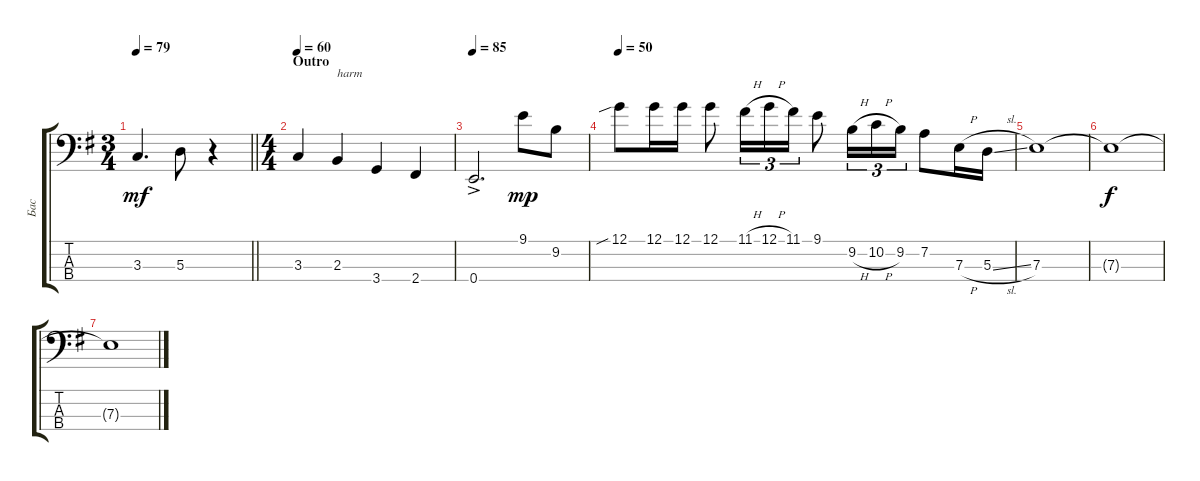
\track ("Бас" "Бас") {instrument electricbassfinger}
\staff {score tabs}
\tuning (G2 D2 A1 E1) {hide}
\ts (3 4)
\tempo 79
\clef f4
\barLineRight lightlight
\ks eminor
3.3.4{d dy mf} 5.3.8 r.4 |
\ts (4 4)
\section ("" "Outro")
\tempo 60
3.3.4 2.3.4{txt "harm"} 3.4.4 2.4.4 |
\tempo 85
0.4{ac}.2{d} 9.1.8{dy mp} 9.2.8 |
\tempo 50
12.1{sib}.8 12.1.16 12.1.16 12.1.8 11.1{h}.16{tu (3 2)} 12.1{h}.16{tu (3 2)} 11.1.16{tu (3 2)} 9.1.8 9.2{h}.16{tu (3 2)} 10.2{h}.16{tu (3 2)} 9.2.16{tu (3 2)} 7.2.8 7.3{h}.16 5.3{sl}.16 |
7.3.1 |
7.3{t}.1{dy f} |
7.3{t}.1
